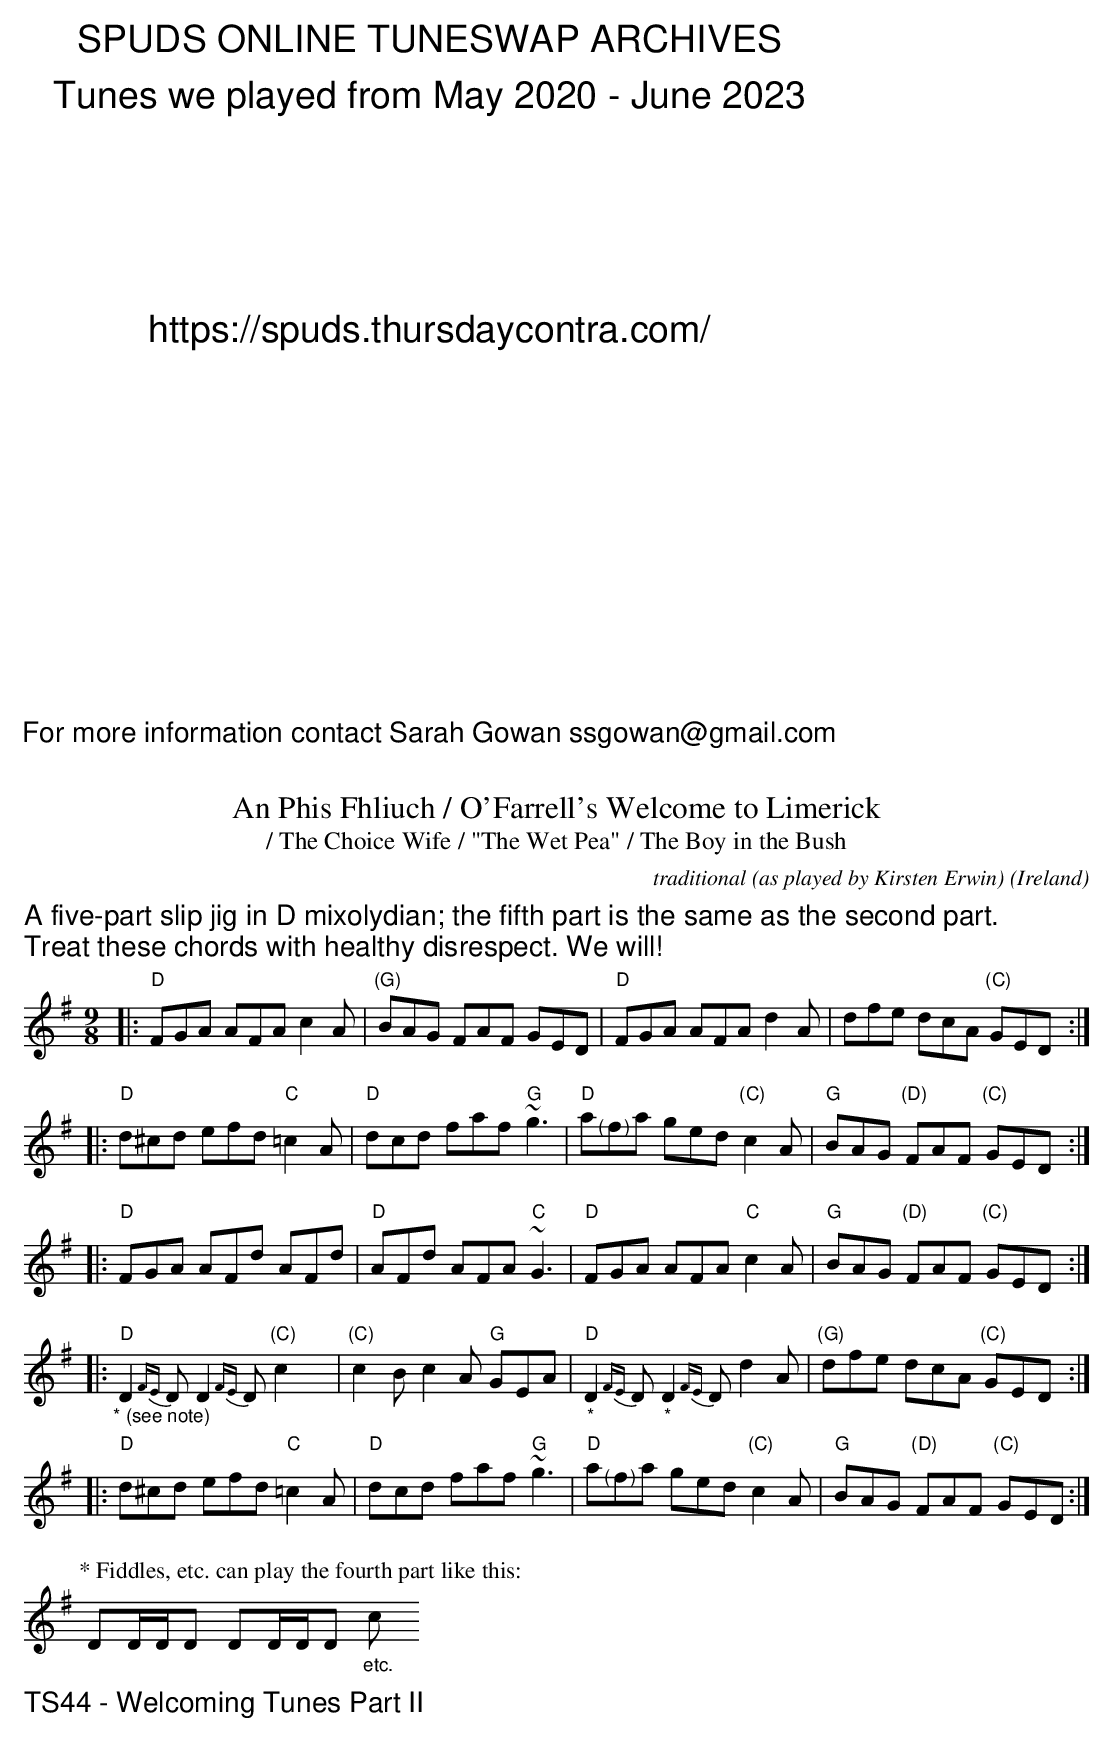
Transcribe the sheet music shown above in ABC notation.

X:1
T: An Phis Fhliuch / O'Farrell's Welcome to Limerick% (D mixolydian)
T: / The Choice Wife / "The Wet Pea" / The Boy in the Bush
C: traditional (as played by Kirsten Erwin)
O: Ireland
M: 9/8
L: 1/8
Q: 1/4=170
K: D mixolydian % 1 sharp
%%begintext
%%A five-part slip jig in D mixolydian; the fifth part is the same as the second part.
%%Treat these chords with healthy disrespect. We will!
%%endtext
|:"D" FGA AFA c2A | "(G)" BAG  FAF "" GED | "D" FGA AFA d2A | dfe dcA "(C)" GED :|
|:"D" d^cd efd "C" =c2A | "D" dcd faf "G" ~g3 | "D" a"<("">)"fa ged "(C)" c2A | "G" BAG "(D)"FAF "(C)" GED :|
|:"D" FGA AFd AFd | "D" AFd  AFA "C" ~G3 | "D" FGA AFA "C" c2A | "G" BAG "(D)"FAF "(C)" GED :|
|:"D" "_* (see note)"D2{FE}D D2{FE}D "(C)"  c2x | "(C)" c2B  c2A "G" GEA | \
  "D" "_*"D2{FE}D "_*"D2{FE}D d2A | "(G)" dfe dcA "(C)" GED :|
|:"D" d^cd efd "C" =c2A | "D" dcd faf "G" ~g3 | "D" a"<("">)"fa ged "(C)" c2A | "G" BAG "(D)"FAF "(C)" GED :|
P: * Fiddles, etc. can play the fourth part like this:
DD/D/D DD/D/D "_etc."c
